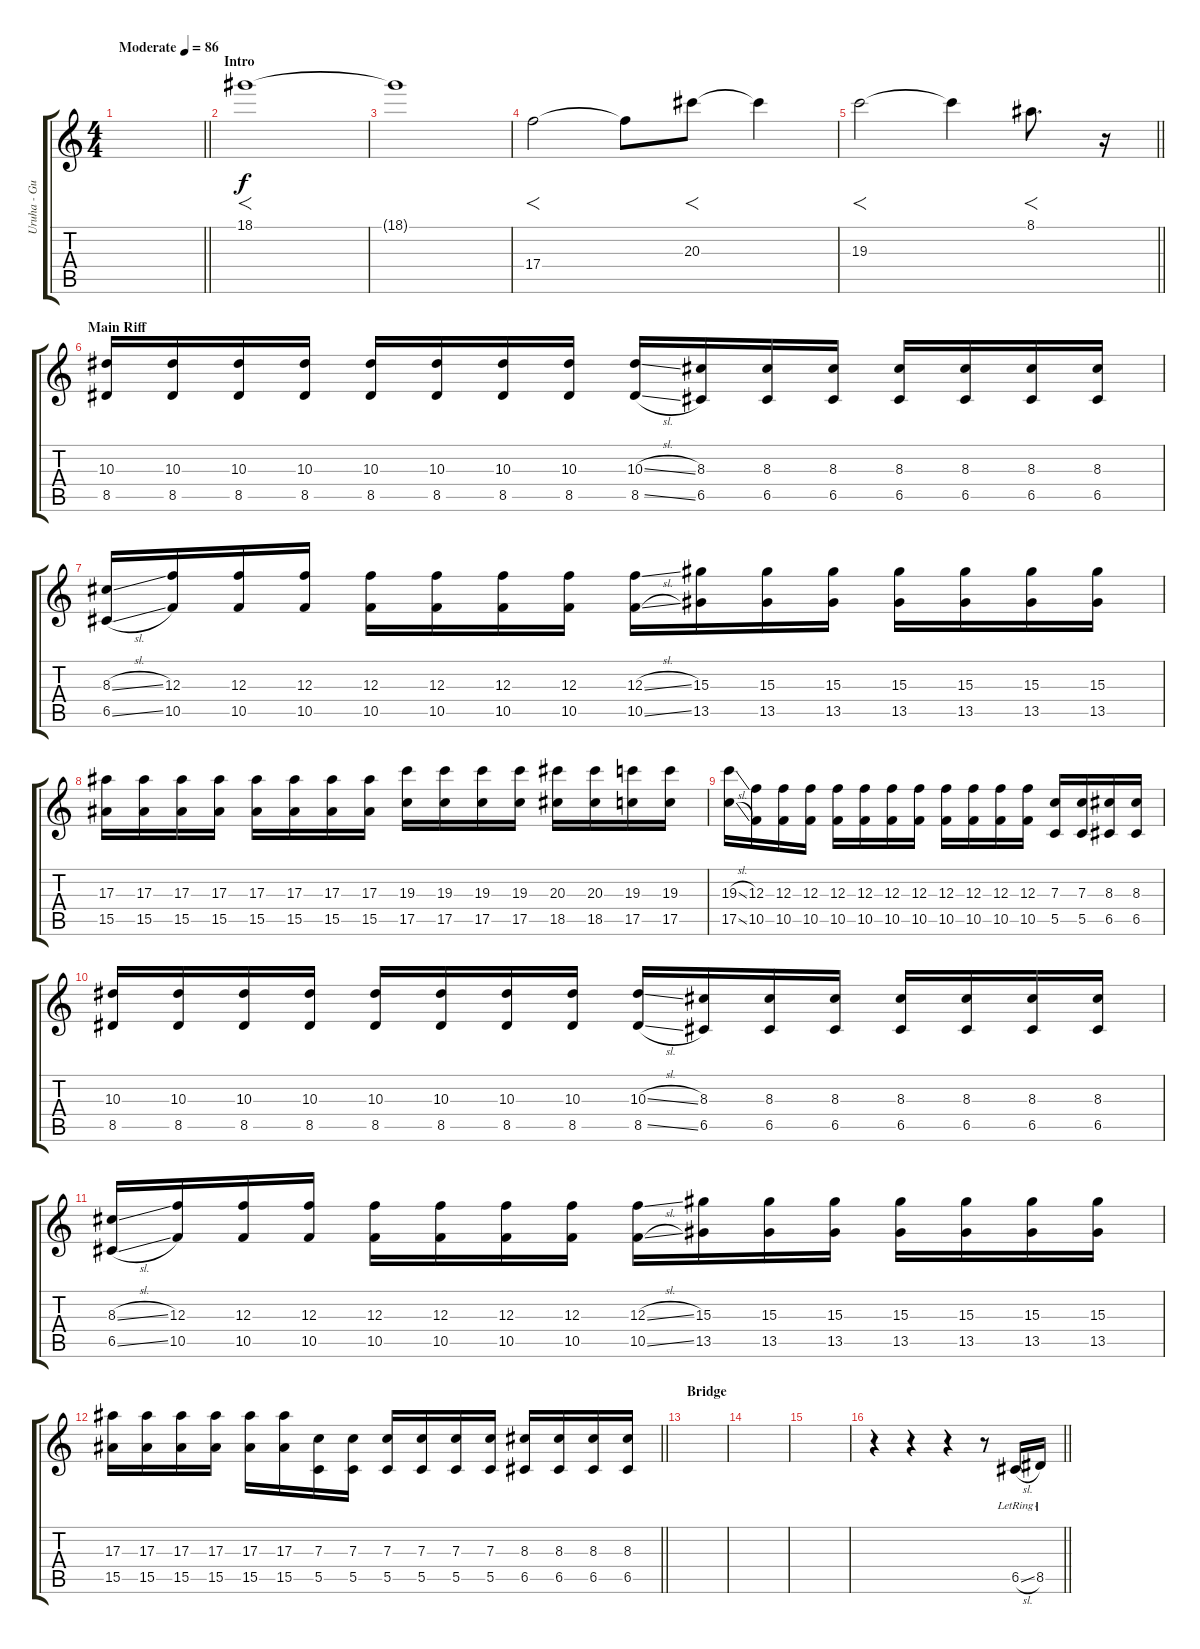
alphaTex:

\track ("Uruha - Guitar 1" "Uruha - Gu") {instrument overdrivenguitar}
\staff {score tabs}
\tuning (D4 A3 F3 C3 G2 D2) {hide}
\ts (4 4)
\tempo (86 "Moderate")
\clef g2
\barLineRight lightlight
\ks c
|
\section ("" "Intro")
18.1.1{f} |
18.1{t}.1 |
17.4.2{f} 17.4{t}.8 20.3.8{f} 20.3{t}.4 |
\barLineRight lightlight
19.3.2{f} 19.3{t}.4 8.1.8{f d volume 16 balance 8} r.16{volume 12 balance 14} |
\section ("" "Main Riff")
(10.3 8.5).16 (10.3 8.5).16 (10.3 8.5).16 (10.3 8.5).16 (10.3 8.5).16 (10.3 8.5).16 (10.3 8.5).16 (10.3 8.5).16 (10.3{sl} 8.5{sl}).16 (8.3 6.5).16 (8.3 6.5).16 (8.3 6.5).16 (8.3 6.5).16 (8.3 6.5).16 (8.3 6.5).16 (8.3 6.5).16 |
(8.3{sl} 6.5{sl}).16 (12.3 10.5).16 (12.3 10.5).16 (12.3 10.5).16 (12.3 10.5).16 (12.3 10.5).16 (12.3 10.5).16 (12.3 10.5).16 (12.3{sl} 10.5{sl}).16 (15.3 13.5).16 (15.3 13.5).16 (15.3 13.5).16 (15.3 13.5).16 (15.3 13.5).16 (15.3 13.5).16 (15.3 13.5).16 |
(17.3 15.5).16 (17.3 15.5).16 (17.3 15.5).16 (17.3 15.5).16 (17.3 15.5).16 (17.3 15.5).16 (17.3 15.5).16 (17.3 15.5).16 (19.3 17.5).16 (19.3 17.5).16 (19.3 17.5).16 (19.3 17.5).16 (20.3 18.5).16 (20.3 18.5).16 (19.3 17.5).16 (19.3 17.5).16 |
(19.3{sl} 17.5{sl}).16 (12.3 10.5).16 (12.3 10.5).16 (12.3 10.5).16 (12.3 10.5).16 (12.3 10.5).16 (12.3 10.5).16 (12.3 10.5).16 (12.3 10.5).16 (12.3 10.5).16 (12.3 10.5).16 (12.3 10.5).16 (7.3 5.5).16 (7.3 5.5).16 (8.3 6.5).16 (8.3 6.5).16 |
(10.3 8.5).16 (10.3 8.5).16 (10.3 8.5).16 (10.3 8.5).16 (10.3 8.5).16 (10.3 8.5).16 (10.3 8.5).16 (10.3 8.5).16 (10.3{sl} 8.5{sl}).16 (8.3 6.5).16 (8.3 6.5).16 (8.3 6.5).16 (8.3 6.5).16 (8.3 6.5).16 (8.3 6.5).16 (8.3 6.5).16 |
(8.3{sl} 6.5{sl}).16 (12.3 10.5).16 (12.3 10.5).16 (12.3 10.5).16 (12.3 10.5).16 (12.3 10.5).16 (12.3 10.5).16 (12.3 10.5).16 (12.3{sl} 10.5{sl}).16 (15.3 13.5).16 (15.3 13.5).16 (15.3 13.5).16 (15.3 13.5).16 (15.3 13.5).16 (15.3 13.5).16 (15.3 13.5).16 |
\barLineRight lightlight
(17.3 15.5).16 (17.3 15.5).16 (17.3 15.5).16 (17.3 15.5).16 (17.3 15.5).16 (17.3 15.5).16 (7.3 5.5).16 (7.3 5.5).16 (7.3 5.5).16 (7.3 5.5).16 (7.3 5.5).16 (7.3 5.5).16 (8.3 6.5).16 (8.3 6.5).16 (8.3 6.5).16 (8.3 6.5).16 |
\section ("" "Bridge")
|
|
|
\barLineRight lightlight
r.4{balance 10 instrument electricguitarjazz} r.4 r.4 r.8 6.5{sl lr}.16 8.5{lr}.16
